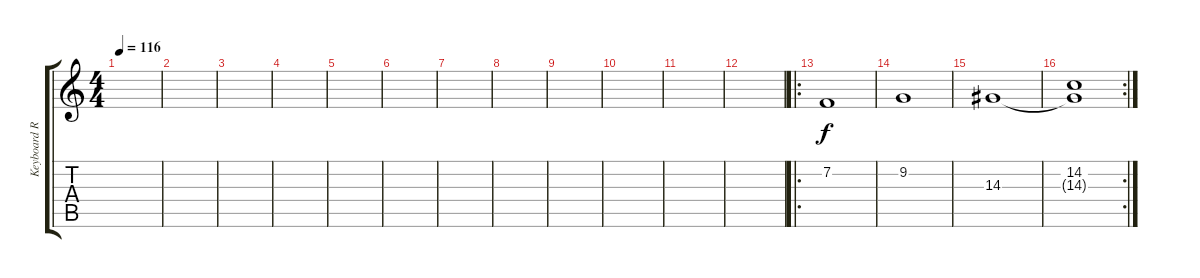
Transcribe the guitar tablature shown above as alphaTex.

\track ("Keyboard R" "Keyboard R") {instrument stringensemble1}
\staff {score tabs}
\tuning (Eb4 Bb3 Gb3 Db3 Ab2 Eb2) {hide}
\ts (4 4)
\tempo 116
\clef g2
\ks c
|
|
|
|
|
|
|
|
|
|
|
|
\ro
7.2.1 |
9.2.1 |
14.3.1 |
\rc 2
(14.2 14.3{t}).1
